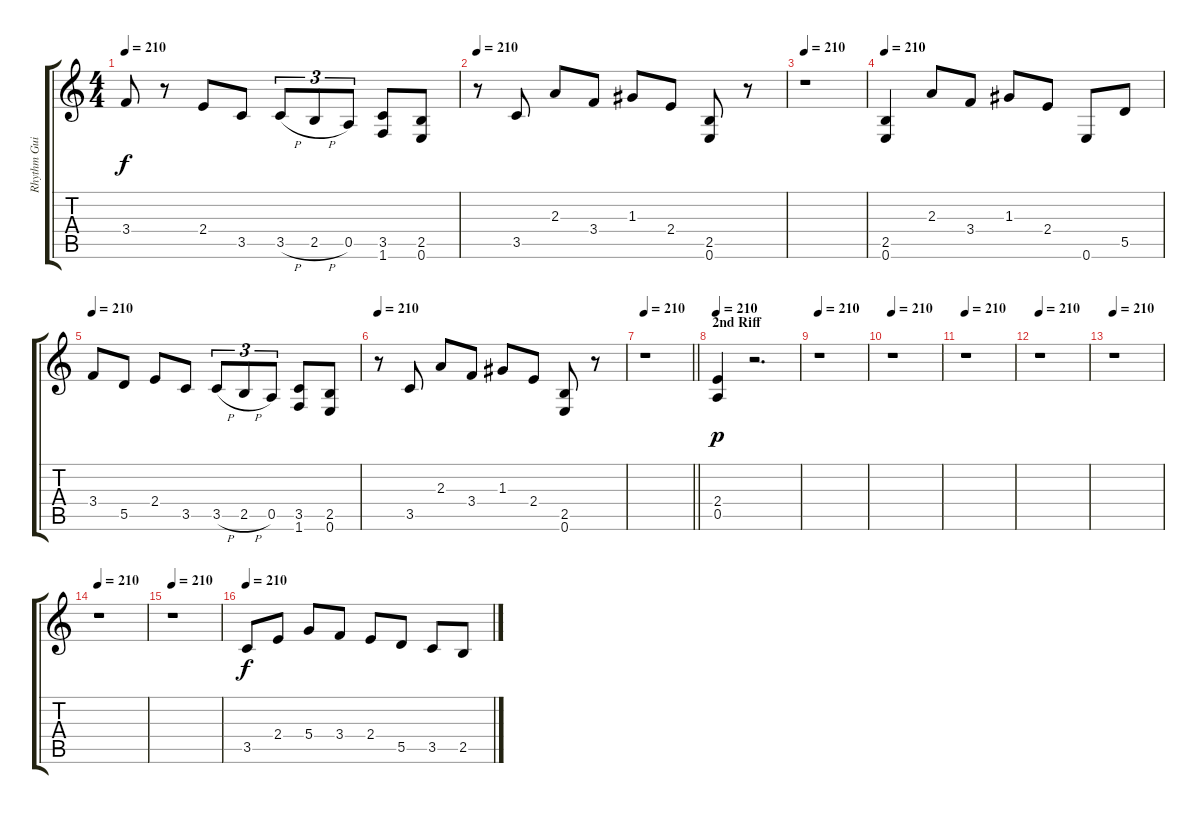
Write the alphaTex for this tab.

\track ("Rhythm Guitar" "Rhythm Gui") {instrument overdrivenguitar}
\staff {score tabs}
\tuning (E4 B3 G3 D3 A2 E2) {hide}
\ts (4 4)
\tempo 210
\clef g2
\ks c
3.4.8{dy f} r.8 2.4.8 3.5.8 3.5{h}.8{tu (3 2)} 2.5{h}.8{tu (3 2)} 0.5.8{tu (3 2)} (3.5 1.6).8 (2.5 0.6).8 |
\tempo 210
r.8 3.5.8 2.3.8 3.4.8 1.3.8 2.4.8 (2.5 0.6).8 r.8 |
\tempo 210
r.1 |
\tempo 210
(2.5 0.6).4 2.3.8 3.4.8 1.3.8 2.4.8 0.6.8 5.5.8 |
\tempo 210
3.4.8 5.5.8 2.4.8 3.5.8 3.5{h}.8{tu (3 2)} 2.5{h}.8{tu (3 2)} 0.5.8{tu (3 2)} (3.5 1.6).8 (2.5 0.6).8 |
\tempo 210
r.8 3.5.8 2.3.8 3.4.8 1.3.8 2.4.8 (2.5 0.6).8 r.8 |
\tempo 210
\barLineRight lightlight
r.1 |
\section ("" "2nd Riff")
\tempo 210
(2.4 0.5).4{dy p} r.2{d} |
\tempo 210
r.1 |
\tempo 210
r.1 |
\tempo 210
r.1 |
\tempo 210
r.1 |
\tempo 210
r.1 |
\tempo 210
r.1 |
\tempo 210
r.1 |
\tempo 210
3.5.8{dy f} 2.4.8 5.4.8 3.4.8 2.4.8 5.5.8 3.5.8 2.5.8
